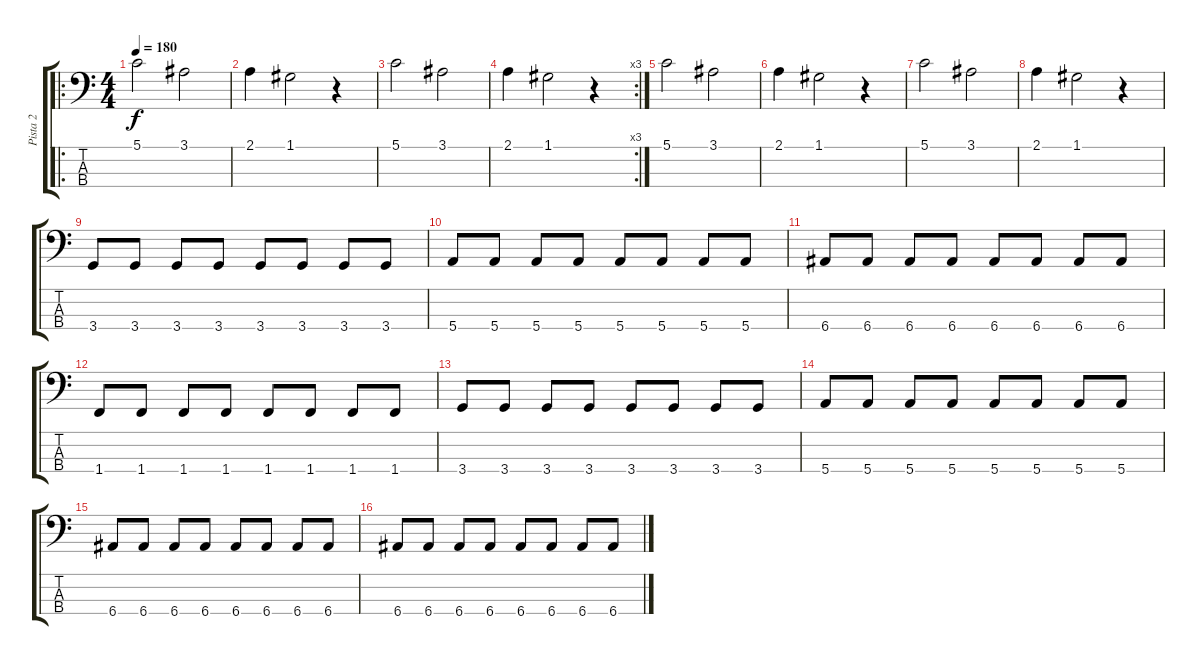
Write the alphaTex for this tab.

\track ("Pista 2" "Pista 2") {instrument slapbass1}
\staff {score tabs}
\tuning (G2 D2 A1 E1) {hide}
\ro
\ts (4 4)
\tempo 180
\clef f4
\ks c
5.1.2{dy f} 3.1.2 |
2.1.4 1.1.2 r.4 |
5.1.2 3.1.2 |
\rc 3
2.1.4 1.1.2 r.4 |
5.1.2 3.1.2 |
2.1.4 1.1.2 r.4 |
5.1.2 3.1.2 |
2.1.4 1.1.2 r.4 |
3.4.8 3.4.8 3.4.8 3.4.8 3.4.8 3.4.8 3.4.8 3.4.8 |
5.4.8 5.4.8 5.4.8 5.4.8 5.4.8 5.4.8 5.4.8 5.4.8 |
6.4.8 6.4.8 6.4.8 6.4.8 6.4.8 6.4.8 6.4.8 6.4.8 |
1.4.8 1.4.8 1.4.8 1.4.8 1.4.8 1.4.8 1.4.8 1.4.8 |
3.4.8 3.4.8 3.4.8 3.4.8 3.4.8 3.4.8 3.4.8 3.4.8 |
5.4.8 5.4.8 5.4.8 5.4.8 5.4.8 5.4.8 5.4.8 5.4.8 |
6.4.8 6.4.8 6.4.8 6.4.8 6.4.8 6.4.8 6.4.8 6.4.8 |
6.4.8 6.4.8 6.4.8 6.4.8 6.4.8 6.4.8 6.4.8 6.4.8
